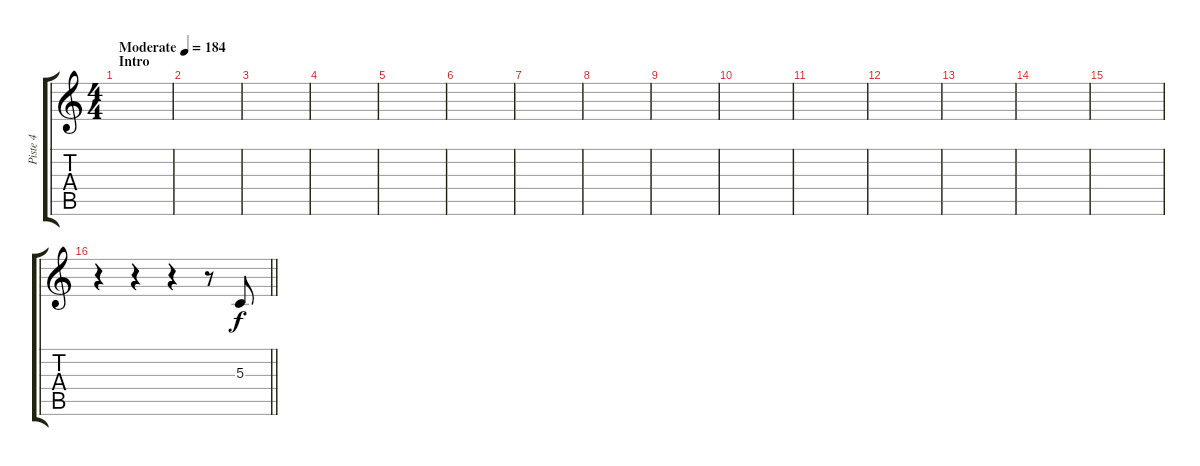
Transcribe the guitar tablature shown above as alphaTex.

\track ("Piste 4" "Piste 4") {instrument altosax}
\staff {score tabs}
\tuning (E4 B3 G3 D3 A2 E2) {hide}
\ts (4 4)
\section ("" "Intro")
\tempo (184 "Moderate")
\clef g2
\ks c
|
|
|
|
|
|
|
|
|
|
|
|
|
|
|
\barLineRight lightlight
r.4 r.4 r.4 r.8 5.3.8
